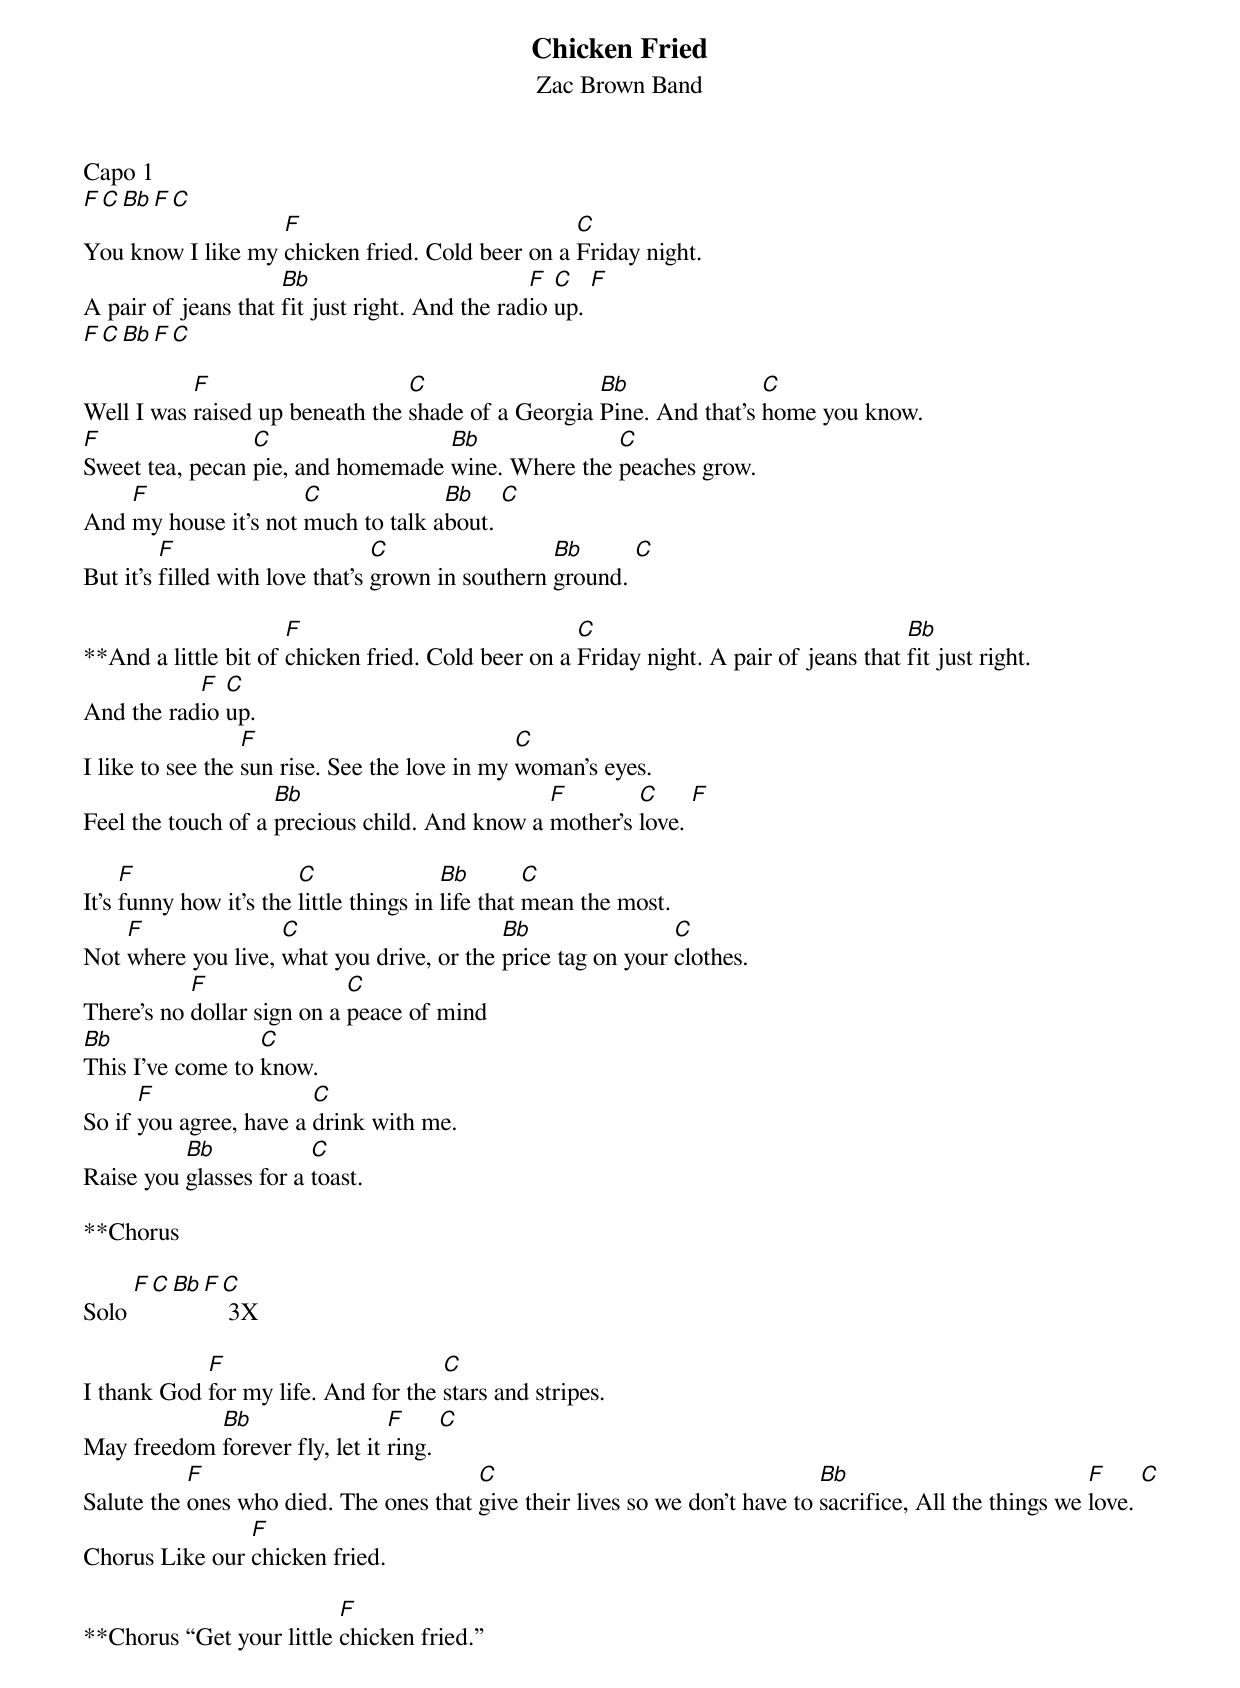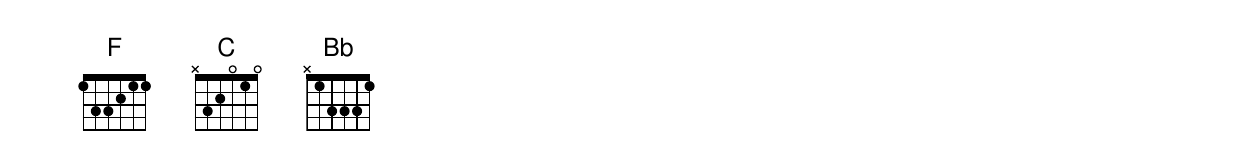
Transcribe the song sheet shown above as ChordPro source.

{title:Chicken Fried}
{subtitle:Zac Brown Band}
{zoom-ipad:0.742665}
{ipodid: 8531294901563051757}
Capo 1
[F][C][Bb][F][C]
You know I like my [F]chicken fried. Cold beer on a [C]Friday night.
A pair of jeans that [Bb]fit just right. And the rad[F]io [C]up. [F]
[F][C][Bb][F][C]

Well I was [F]raised up beneath the [C]shade of a Georgia [Bb]Pine. And that's [C]home you know.
[F]Sweet tea, pecan [C]pie, and homemade [Bb]wine. Where the [C]peaches grow.
And [F]my house it's not [C]much to talk a[Bb]bout. [C]
But it's [F]filled with love that's [C]grown in southern [Bb]ground. [C]

**And a little bit of [F]chicken fried. Cold beer on a [C]Friday night. A pair of jeans that [Bb]fit just right.
And the rad[F]io [C]up.
I like to see the [F]sun rise. See the love in my [C]woman's eyes.
Feel the touch of a [Bb]precious child. And know a [F]mother's [C]love. [F]

It's [F]funny how it's the [C]little things in [Bb]life that [C]mean the most.
Not [F]where you live, [C]what you drive, or the [Bb]price tag on your [C]clothes.
There's no [F]dollar sign on a [C]peace of mind
[Bb]This I've come to [C]know.
So if [F]you agree, have a [C]drink with me.
Raise you [Bb]glasses for a [C]toast.

**Chorus

Solo [F][C][Bb][F][C] 3X

I thank God [F]for my life. And for the [C]stars and stripes.
May freedom [Bb]forever fly, let it [F]ring. [C]
Salute the [F]ones who died. The ones that [C]give their lives so we don't have to [Bb]sacrifice, All the things we [F]love. [C]
Chorus Like our [F]chicken fried.

**Chorus “Get your little [F]chicken fried.”
